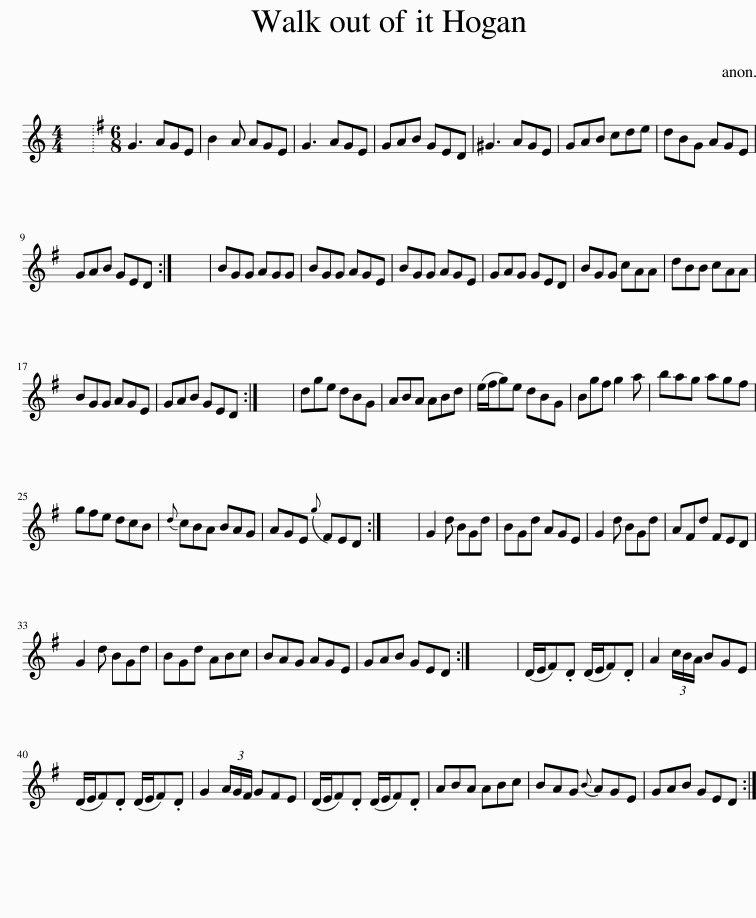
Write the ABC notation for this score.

X:1
L:1/8
M:4/4
I:linebreak $
K:C
V:1 treble
V:1
 x8 |[K:G][M:6/8] G3 AGE | B2 A AGE | G3 AGE | GAB GED | %5
 ^G3 AGE | GAB cde | dBG AGE |$ GAB GED :| x6 | %10
 BGG AGG | BGG AGE | BGG AGE | GAG GED | BGG cAA | %15
 dBB cAA |$ BGG AGE | GAB GED :| x6 | dge dBG | %20
 ABA ABd | (e/f/g)e dBG | Bgf g2 a | bag agf |$ gfe dcB | %25
{d} cBA BAG | AGE{g} FED :| x6 | G2 d BGd | BGd AGE | %30
 G2 d BGd | AFd FED |$ G2 d BGd | BGd ABc | BAG AGE | %35
 GAB GED :| x6 | (D/E/F).D (D/E/F).D | A2 (3c/B/A/ BGE |$ (D/E/F).D (D/E/F).D | %40
 G2 (3A/G/F/ GFE | (D/E/F).D (D/E/F).D | ABA ABc | BAG{B} AGE | GAB GED :| %45
